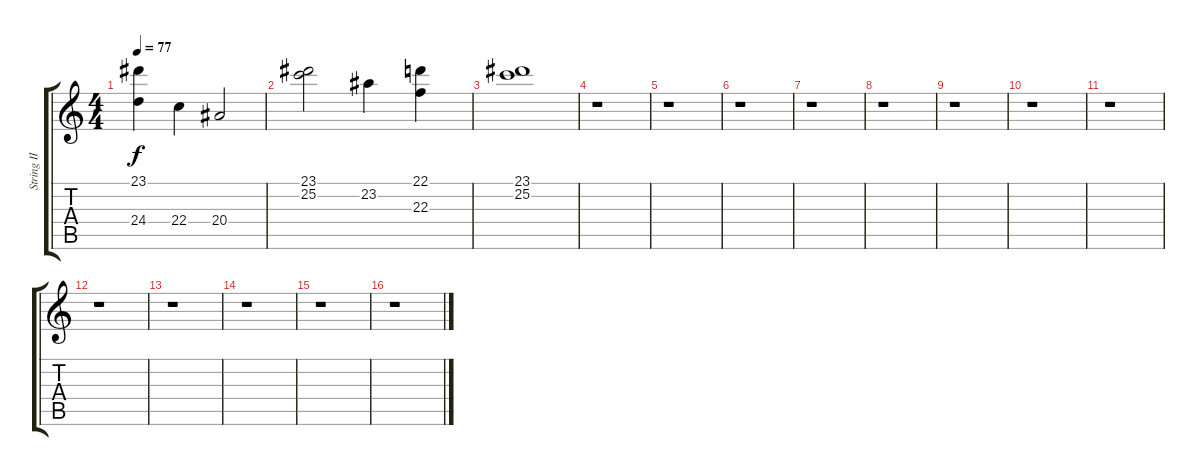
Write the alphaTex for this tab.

\track ("String II" "String II") {instrument stringensemble2}
\staff {score tabs}
\tuning (E4 B3 G3 D3 A2 E2) {hide}
\ts (4 4)
\tempo 77
\clef g2
\ks c
(23.1 24.4).4{dy f} 22.4.4 20.4.2 |
(23.1 25.2).2 23.2.4 (22.1 22.3).4 |
(23.1 25.2).1 |
r.1 |
r.1 |
r.1 |
r.1 |
r.1 |
r.1 |
r.1 |
r.1 |
r.1 |
r.1 |
r.1 |
r.1 |
r.1
